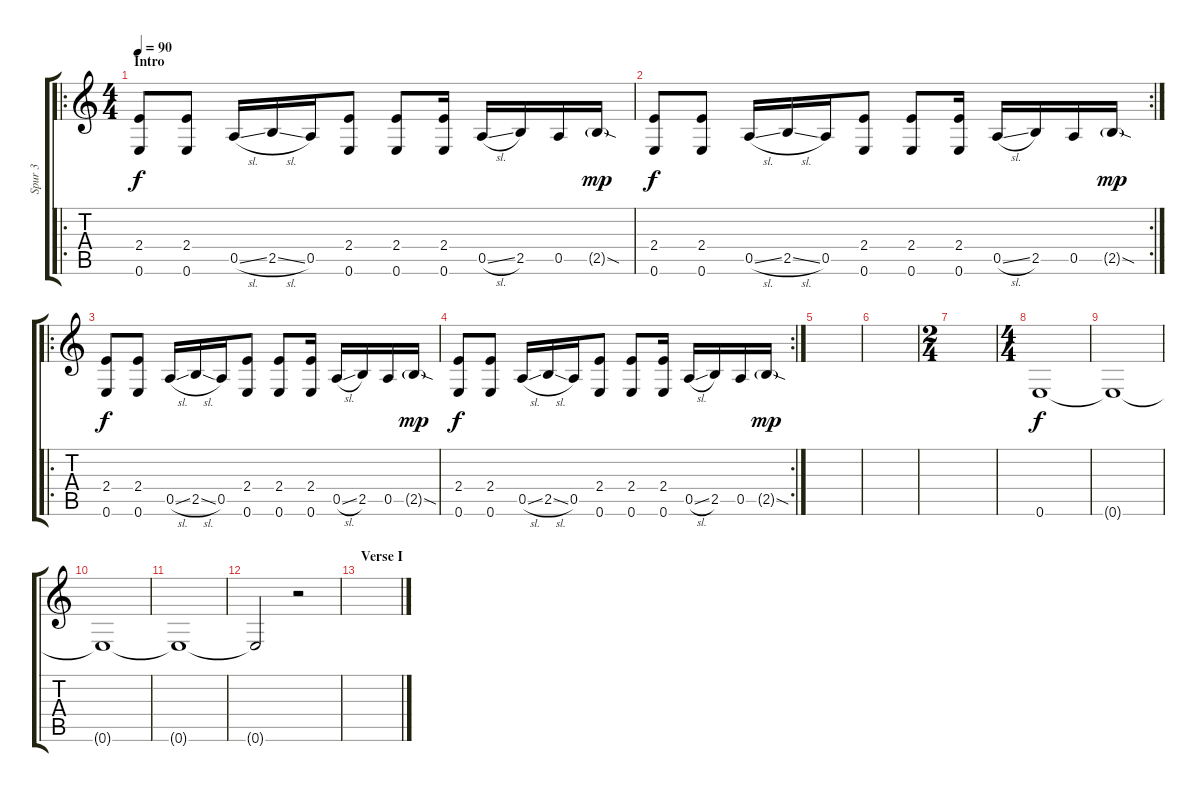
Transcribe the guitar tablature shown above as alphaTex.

\track ("Spur 3" "Spur 3") {instrument overdrivenguitar}
\staff {score tabs}
\tuning (E4 B3 G3 D3 A2 E2) {hide}
\ro
\ts (4 4)
\section ("" "Intro")
\tempo 90
\clef g2
\ks c
(2.4 0.6).8{dy f instrument overdrivenguitar} (2.4 0.6).8 0.5{sl}.16 2.5{sl}.16 0.5.16 (2.4 0.6).8 (2.4 0.6).8 (2.4 0.6).16 0.5{sl}.16 2.5.16 0.5.16 2.5{sod g}.16{dy mp} |
\rc 2
(2.4 0.6).8{dy f} (2.4 0.6).8 0.5{sl}.16 2.5{sl}.16 0.5.16 (2.4 0.6).8 (2.4 0.6).8 (2.4 0.6).16 0.5{sl}.16 2.5.16 0.5.16 2.5{sod g}.16{dy mp} |
\ro
(2.4 0.6).8{dy f} (2.4 0.6).8 0.5{sl}.16 2.5{sl}.16 0.5.16 (2.4 0.6).8 (2.4 0.6).8 (2.4 0.6).16 0.5{sl}.16 2.5.16 0.5.16 2.5{sod g}.16{dy mp} |
\rc 2
(2.4 0.6).8{dy f} (2.4 0.6).8 0.5{sl}.16 2.5{sl}.16 0.5.16 (2.4 0.6).8 (2.4 0.6).8 (2.4 0.6).16 0.5{sl}.16 2.5.16 0.5.16 2.5{sod g}.16{dy mp} |
|
|
\ts (2 4)
|
\ts (4 4)
0.6.1{dy f} |
0.6{t}.1 |
0.6{t}.1 |
0.6{t}.1 |
0.6{t}.2 r.2 |
\section ("" "Verse I")
